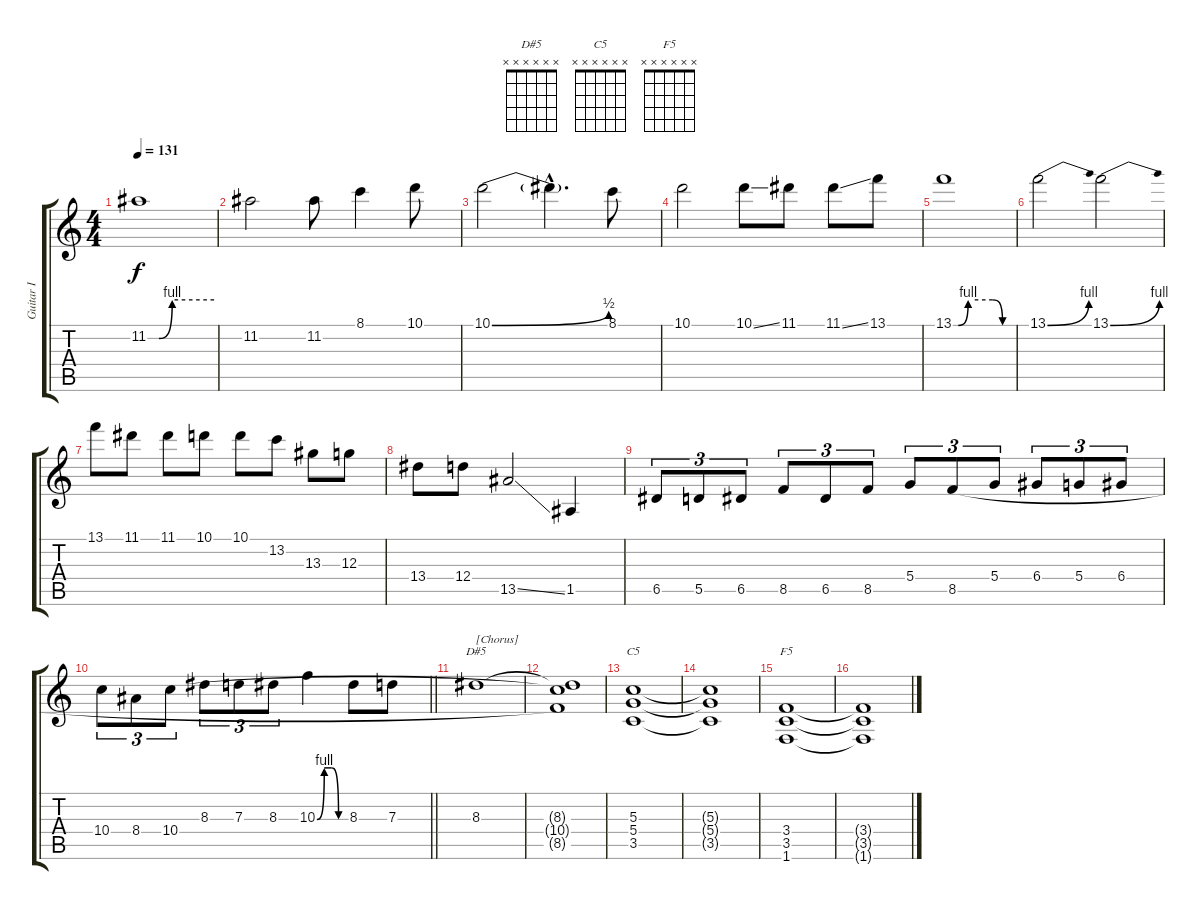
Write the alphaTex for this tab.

\track ("Guitar I" "Guitar I") {instrument acousticguitarsteel}
\staff {score tabs}
\tuning (E4 B3 G3 D3 A2 E2) {hide}
\chord ("D#5" x x x x x x)
\chord ("C5" x x x x x x)
\chord ("F5" x x x x x x)
\ts (4 4)
\tempo 131
\clef g2
\ks c
11.2{be (custom 0 0 10 0 22 4 60 4)}.1{dy f} |
11.2.2 11.2.8 8.1.4 10.1.8 |
10.1{be (bend 0 0 60 2)}.2 10.1{hac t}.4{d} 8.1.8 |
10.1.2 10.1{ss}.8 11.1.8 11.1{ss}.8 13.1.8 |
13.1{be (custom 0 0 5 0 15 4 40 4 50 0 60 0)}.1 |
13.1{be (bend 0 0 60 4)}.2 13.1{be (bend 0 0 60 4)}.2 |
13.1.8 11.1.8 11.1.8 10.1.8 10.1.8 13.2.8 13.3.8 12.3.8 |
13.4.8 12.4.8 13.5{ss}.2 1.5.4 |
6.5.8{tu (3 2)} 5.5.8{tu (3 2)} 6.5.8{tu (3 2)} 8.5.8{tu (3 2)} 6.5.8{tu (3 2)} 8.5.8{tu (3 2)} 5.4.8{tu (3 2)} 8.5.8{tu (3 2)} 5.4.8{tu (3 2)} 6.4.8{tu (3 2)} 5.4.8{tu (3 2)} 6.4.8{tu (3 2)} |
\barLineRight lightlight
10.4.8{tu (3 2)} 8.4.8{tu (3 2)} 10.4.8{tu (3 2)} 8.3.8{tu (3 2)} 7.3.8{tu (3 2)} 8.3.8{tu (3 2)} 10.3{be (custom 0 0 15 4 30 4 45 0 60 0)}.4 8.3.8 7.3.8 |
8.3.1{ch "D#5" txt "[Chorus]"} |
(8.3{t} 10.4{t} 8.5{t}).1 |
(5.3 5.4 3.5).1{ch "C5"} |
(5.3{t} 5.4{t} 3.5{t}).1 |
(3.4 3.5 1.6).1{ch "F5"} |
(3.4{t} 3.5{t} 1.6{t}).1
